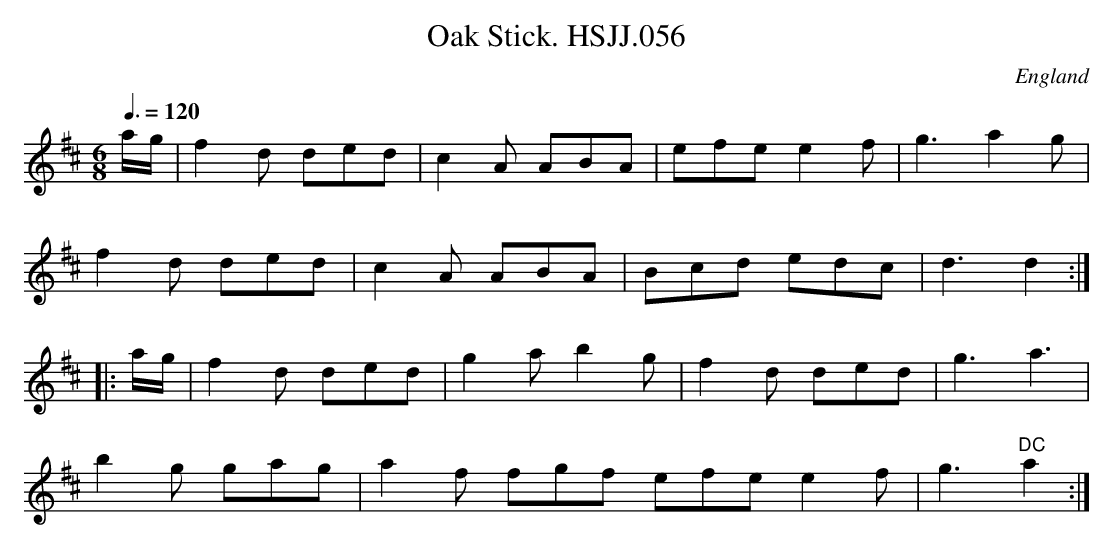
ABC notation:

X:1
T:Oak Stick. HSJJ.056
L:1/8
M:6/8
O:England
Q:3/8=120
K:D
a/g/|f2d ded|c2A ABA|efee2f|g3a2g|!
f2d ded|c2A ABA|Bcd edc|d3d2:|!
|:a/g/|f2d ded|g2ab2g|f2d ded|g3a3|!
b2g gag|a2f fgf efee2f|g3"^DC"a2:|
